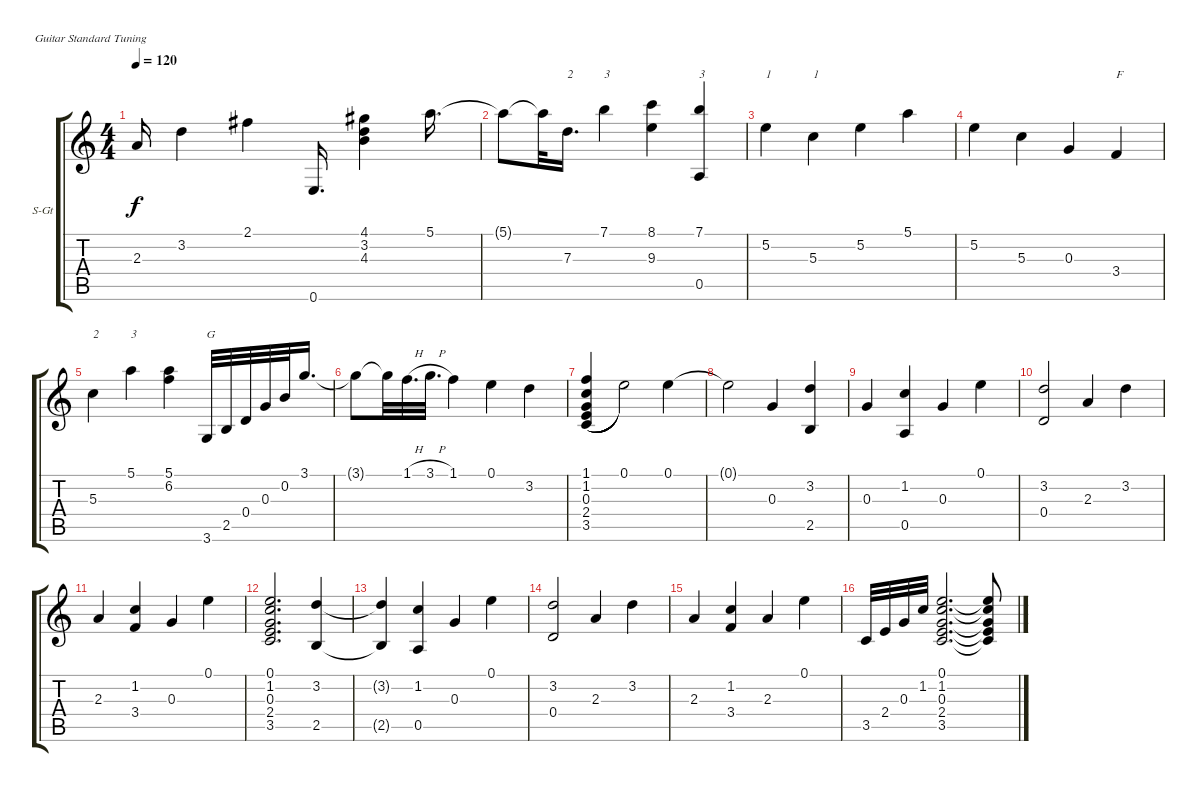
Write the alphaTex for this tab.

\bracketExtendMode groupsimilarinstruments
\firstSystemTrackNameOrientation horizontal
\otherSystemsTrackNameOrientation horizontal
\track ("Track 1" "S-Gt") {instrument acousticguitarsteel}
\staff {score tabs}
\tuning (E4 B3 G3 D3 A2 E2)
\ts (4 4)
\tempo 120
\clef g2
\ks c
2.3{t}.16{dy f} 3.2.4 2.1.4 0.6.16{d} (4.1 3.2 4.3).4 5.1.16{d} |
5.1{t}.8 5.1{t}.32 7.3.16{d txt "2"} 7.1.4{txt "3"} (8.1 9.3).4 (7.1 0.5).4{txt "3"} |
5.2.4{txt "1"} 5.3.4{txt "1"} 5.2.4 5.1.4 |
5.2.4 5.3.4 0.3.4 3.4.4{txt "F"} |
5.3.4{txt "2"} 5.1.4{txt "3"} (5.1 6.2).4 3.6.32{txt "G"} 2.5.32 0.4.32 0.3.32 0.2.32 3.1.16{d} |
3.1{t}.8 3.1{t}.32 1.1{h}.32{d} 3.1{h}.32{d} 1.1.4 0.1.4 3.2.4 |
(1.1 1.2 0.3 2.4 3.5).4{legatoorigin} 0.1.2 0.1.4 |
0.1{t}.2 0.3.4 (3.2 2.5).4 |
0.3.4 (1.2 0.5).4 0.3.4 0.1.4 |
(3.2 0.4).2 2.3.4 3.2.4 |
2.3.4 (1.2 3.4).4 0.3.4 0.1.4 |
(0.1 1.2 0.3 2.4 3.5).2{d} (3.2 2.5).4 |
(3.2{t} 2.5{t}).4 (1.2 0.5).4 0.3.4 0.1.4 |
(3.2 0.4).2 2.3.4 3.2.4 |
2.3.4 (1.2 3.4).4 2.3.4 0.1.4 |
3.5.32 2.4.32 0.3.32 1.2.32 (0.1 1.2 0.3 2.4 3.5).2{d} (0.1{t} 1.2{t} 0.3{t} 2.4{t} 3.5{t}).8
